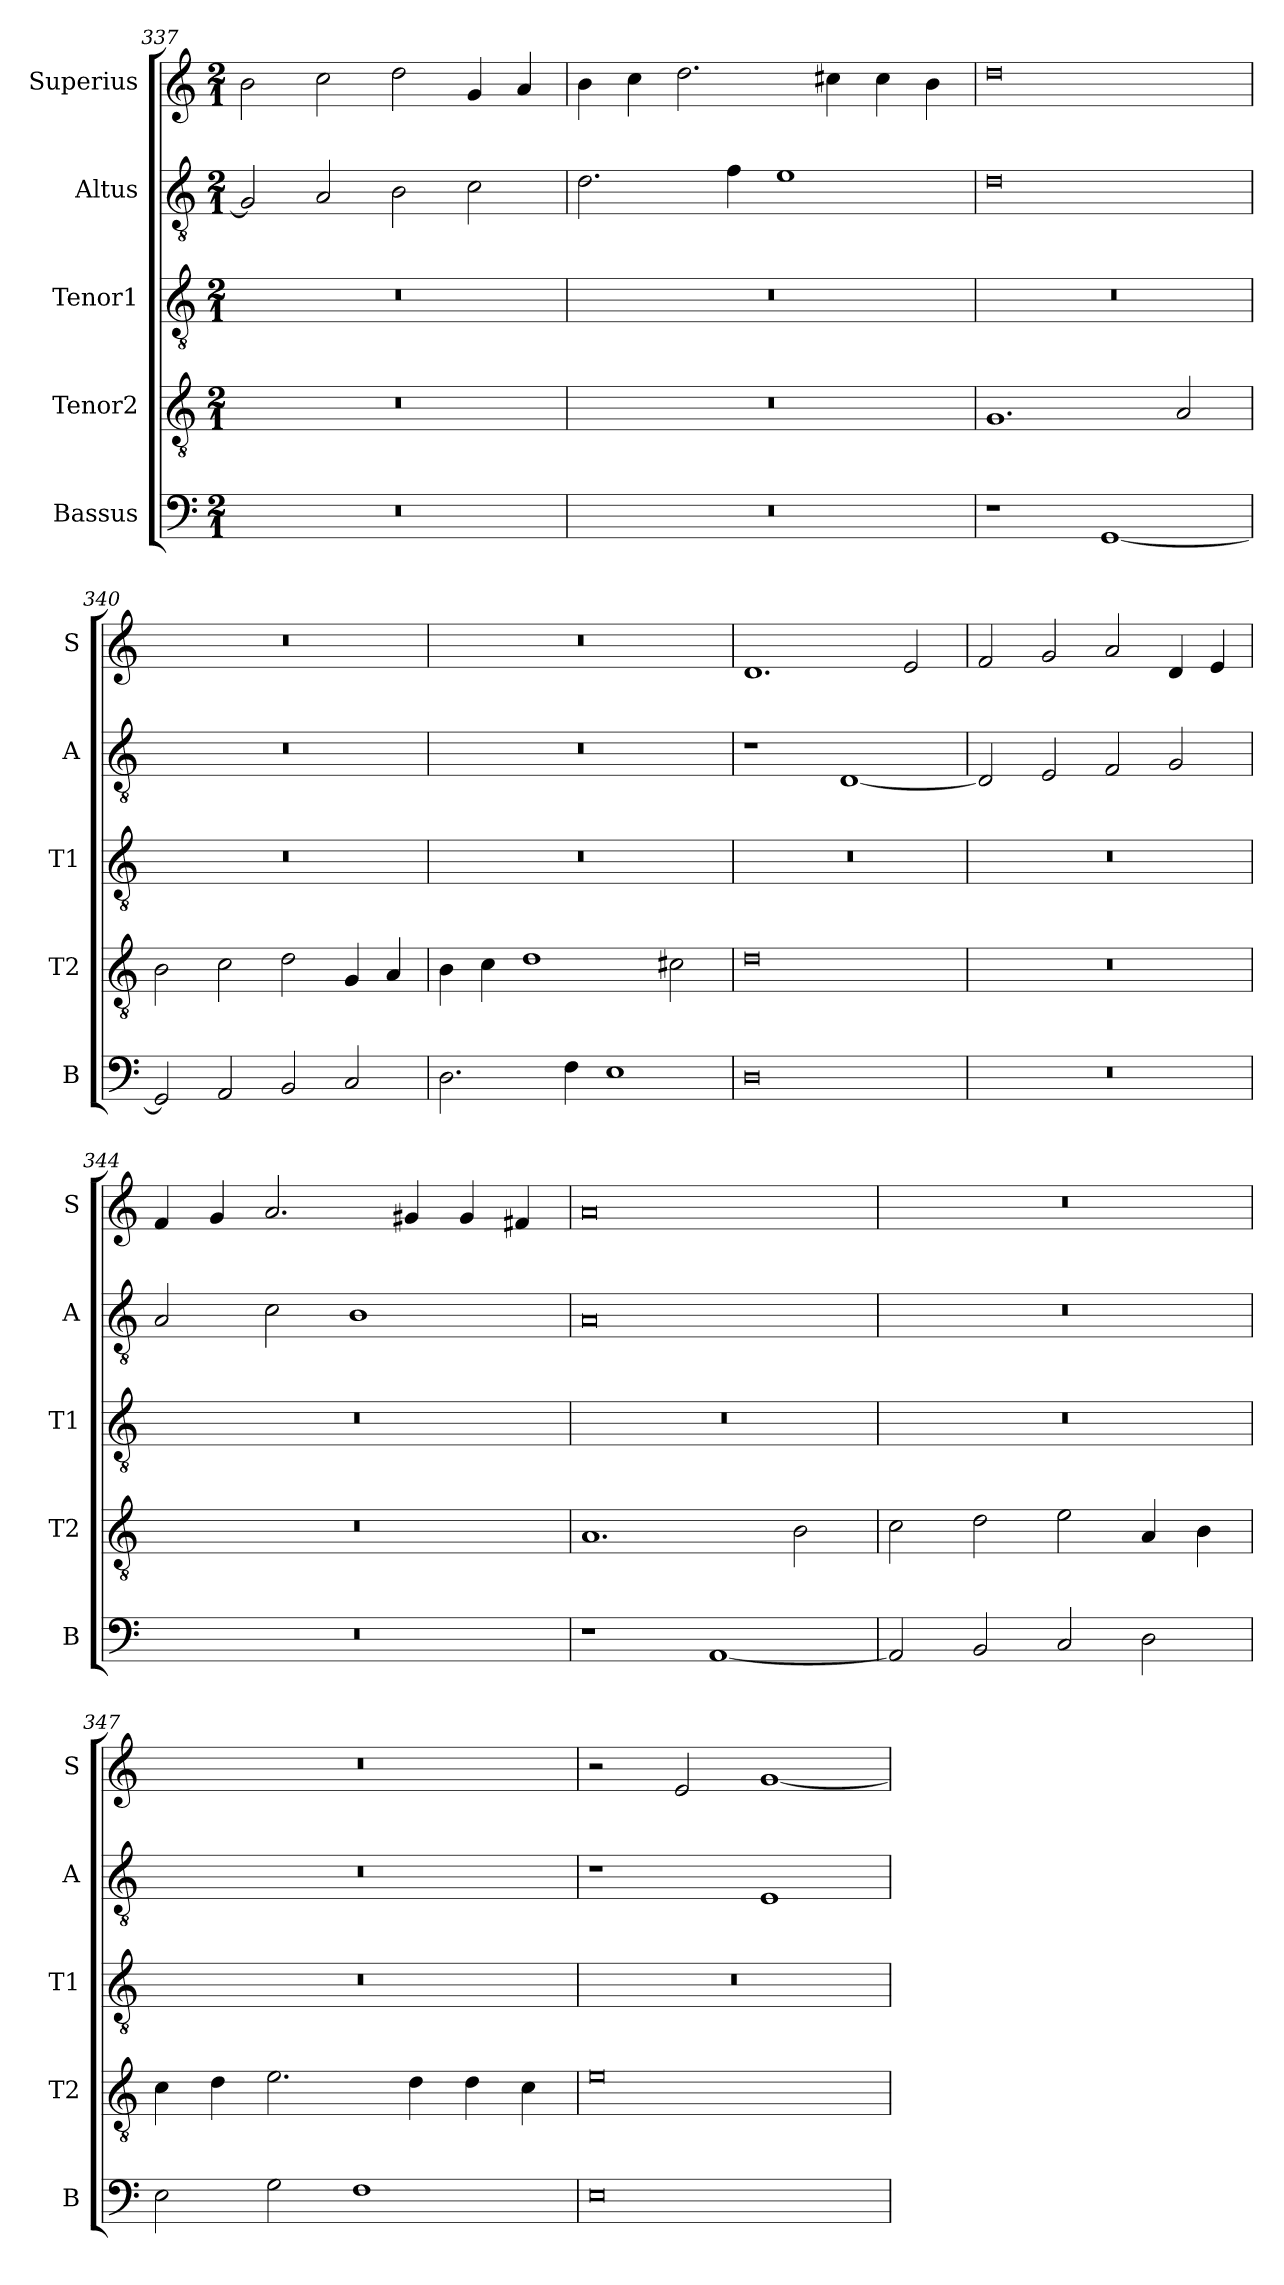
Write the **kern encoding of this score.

**kern	**kern	**kern	**kern	**kern
*part5	*part4	*part3	*part2	*part1
*staff5	*staff4	*staff3	*staff2	*staff1
*I"Bassus	*I"Tenor2	*I"Tenor1	*I"Altus	*I"Superius
*I'B	*I'T2	*I'T1	*I'A	*I'S
*clefF4	*clefGv2	*clefGv2	*clefGv2	*clefG2
*k[]	*k[]	*k[]	*k[]	*k[]
*M2/1	*M2/1	*M2/1	*M2/1	*M2/1
=337	=337	=337	=337	=337
0r	0r	0r	2G/]	2b\
.	.	.	2A/	2cc\
.	.	.	2B\	2dd\
.	.	.	2c\	4g/
.	.	.	.	4a/
=338	=338	=338	=338	=338
0r	0r	0r	2.d\	4b\
.	.	.	.	4cc\
.	.	.	.	2.dd\
.	.	.	4f\	.
.	.	.	1e	.
.	.	.	.	4cc#X\
.	.	.	.	4cc#\
.	.	.	.	4b\
=339	=339	=339	=339	=339
1r	1.G	0r	0d	0dd
[1GG	.	.	.	.
.	2A/	.	.	.
=340	=340	=340	=340	=340
2GG/]	2B\	0r	0r	0r
2AA/	2c\	.	.	.
2BB/	2d\	.	.	.
2C/	4G/	.	.	.
.	4A/	.	.	.
=341	=341	=341	=341	=341
2.D\	4B\	0r	0r	0r
.	4c\	.	.	.
.	1d	.	.	.
4F\	.	.	.	.
1E	.	.	.	.
.	2c#X\	.	.	.
=342	=342	=342	=342	=342
0D	0d	0r	1r	1.d
.	.	.	[1D	.
.	.	.	.	2e/
=343	=343	=343	=343	=343
0r	0r	0r	2D/]	2f/
.	.	.	2E/	2g/
.	.	.	2F/	2a/
.	.	.	2G/	4d/
.	.	.	.	4e/
=344	=344	=344	=344	=344
0r	0r	0r	2A/	4f/
.	.	.	.	4g/
.	.	.	2c\	2.a/
.	.	.	1B	.
.	.	.	.	4g#X/
.	.	.	.	4g#/
.	.	.	.	4f#X/
=345	=345	=345	=345	=345
1r	1.A	0r	0A	0a
[1AA	.	.	.	.
.	2B\	.	.	.
=346	=346	=346	=346	=346
2AA/]	2c\	0r	0r	0r
2BB/	2d\	.	.	.
2C/	2e\	.	.	.
2D\	4A/	.	.	.
.	4B\	.	.	.
=347	=347	=347	=347	=347
2E\	4c\	0r	0r	0r
.	4d\	.	.	.
2G\	2.e\	.	.	.
1F	.	.	.	.
.	4d\	.	.	.
.	4d\	.	.	.
.	4c\	.	.	.
=348	=348	=348	=348	=348
0E	0e	0r	1r	2r
.	.	.	.	2e/
.	.	.	1E	[1g
=	=	=	=	=
*-	*-	*-	*-	*-
